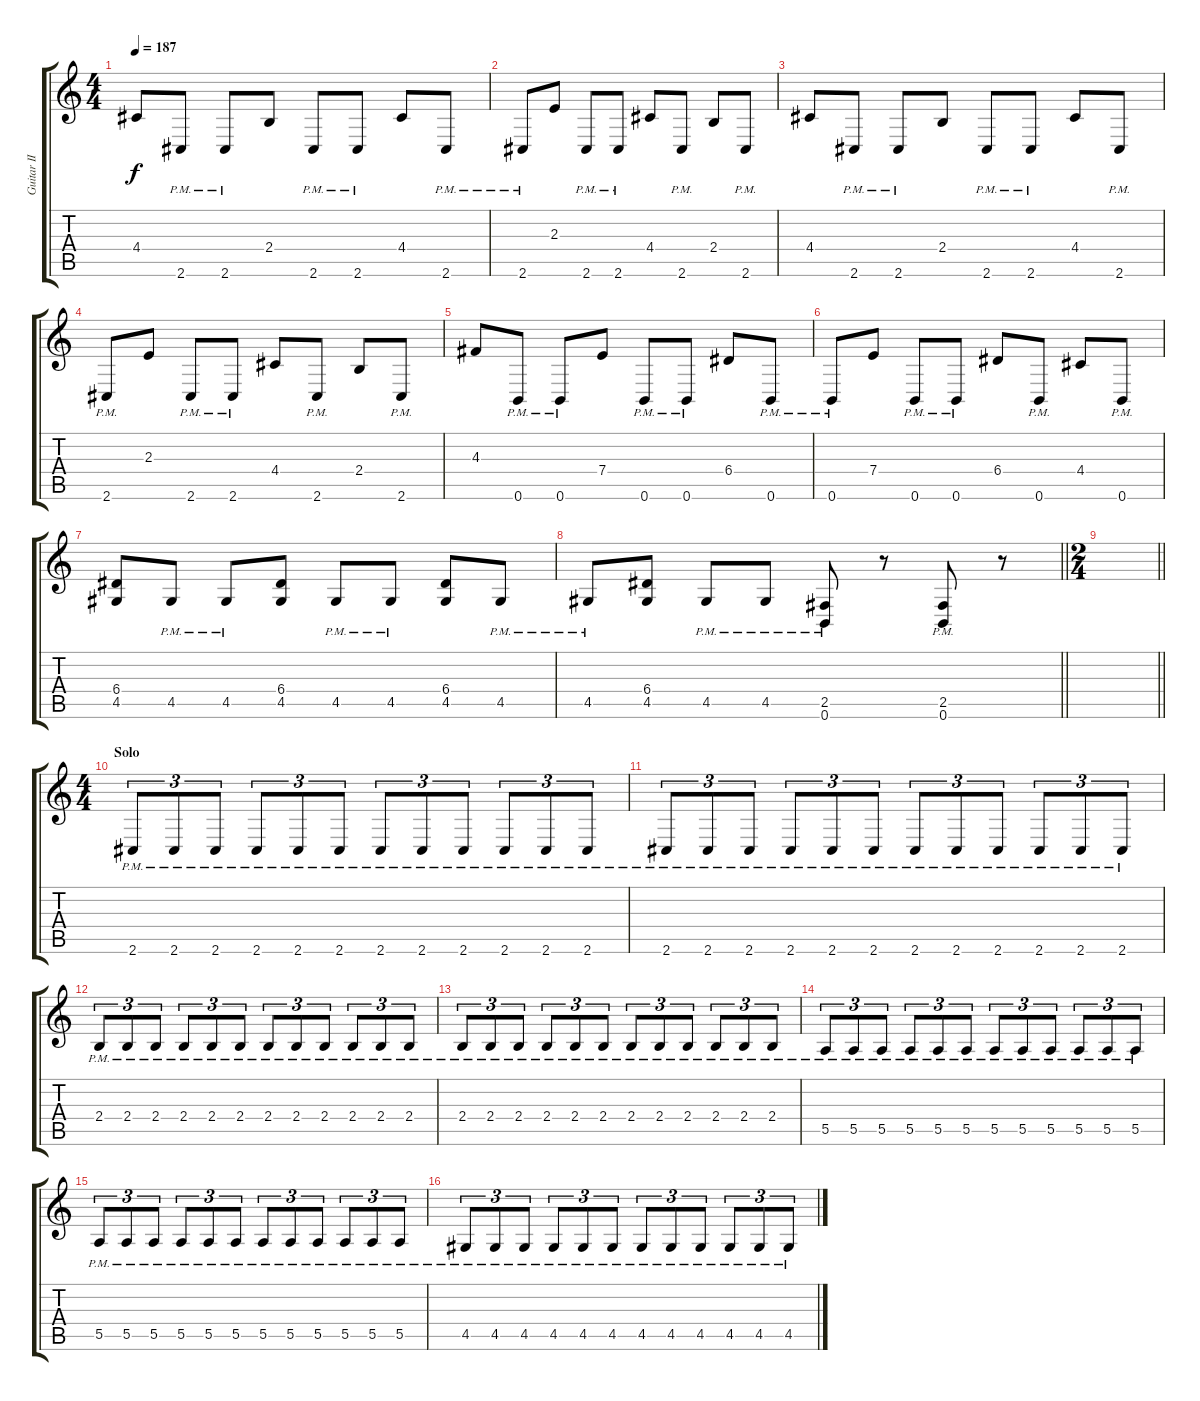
\track ("Guitar II" "Guitar II") {instrument distortionguitar}
\staff {score tabs}
\tuning (B3 Gb3 D3 A2 E2 B1) {hide}
\ts (4 4)
\section ("" "")
\tempo 187
\clef g2
\ks c
4.4.8{dy f} 2.6{pm}.8 2.6{pm}.8 2.4.8 2.6{pm}.8 2.6{pm}.8 4.4.8 2.6{pm}.8 |
2.6{pm}.8 2.3.8 2.6{pm}.8 2.6{pm}.8 4.4.8 2.6{pm}.8 2.4.8 2.6{pm}.8 |
4.4.8 2.6{pm}.8 2.6{pm}.8 2.4.8 2.6{pm}.8 2.6{pm}.8 4.4.8 2.6{pm}.8 |
2.6{pm}.8 2.3.8 2.6{pm}.8 2.6{pm}.8 4.4.8 2.6{pm}.8 2.4.8 2.6{pm}.8 |
4.3.8 0.6{pm}.8 0.6{pm}.8 7.4.8 0.6{pm}.8 0.6{pm}.8 6.4.8 0.6{pm}.8 |
0.6{pm}.8 7.4.8 0.6{pm}.8 0.6{pm}.8 6.4.8 0.6{pm}.8 4.4.8 0.6{pm}.8 |
(6.4 4.5).8 4.5{pm}.8 4.5{pm}.8 (6.4 4.5).8 4.5{pm}.8 4.5{pm}.8 (6.4 4.5).8 4.5{pm}.8 |
\barLineRight lightlight
4.5{pm}.8 (6.4 4.5).8 4.5{pm}.8 4.5{pm}.8 (2.5{pm} 0.6{pm}).8 r.8 (2.5{pm} 0.6{pm}).8 r.8 |
\ts (2 4)
\barLineRight lightlight
|
\ts (4 4)
\section ("" "Solo")
2.6{pm}.8{tu (3 2) volume 16} 2.6{pm}.8{tu (3 2)} 2.6{pm}.8{tu (3 2)} 2.6{pm}.8{tu (3 2)} 2.6{pm}.8{tu (3 2)} 2.6{pm}.8{tu (3 2)} 2.6{pm}.8{tu (3 2)} 2.6{pm}.8{tu (3 2)} 2.6{pm}.8{tu (3 2)} 2.6{pm}.8{tu (3 2)} 2.6{pm}.8{tu (3 2)} 2.6{pm}.8{tu (3 2)} |
2.6{pm}.8{tu (3 2)} 2.6{pm}.8{tu (3 2)} 2.6{pm}.8{tu (3 2)} 2.6{pm}.8{tu (3 2)} 2.6{pm}.8{tu (3 2)} 2.6{pm}.8{tu (3 2)} 2.6{pm}.8{tu (3 2)} 2.6{pm}.8{tu (3 2)} 2.6{pm}.8{tu (3 2)} 2.6{pm}.8{tu (3 2)} 2.6{pm}.8{tu (3 2)} 2.6{pm}.8{tu (3 2)} |
2.4{pm}.8{tu (3 2)} 2.4{pm}.8{tu (3 2)} 2.4{pm}.8{tu (3 2)} 2.4{pm}.8{tu (3 2)} 2.4{pm}.8{tu (3 2)} 2.4{pm}.8{tu (3 2)} 2.4{pm}.8{tu (3 2)} 2.4{pm}.8{tu (3 2)} 2.4{pm}.8{tu (3 2)} 2.4{pm}.8{tu (3 2)} 2.4{pm}.8{tu (3 2)} 2.4{pm}.8{tu (3 2)} |
2.4{pm}.8{tu (3 2)} 2.4{pm}.8{tu (3 2)} 2.4{pm}.8{tu (3 2)} 2.4{pm}.8{tu (3 2)} 2.4{pm}.8{tu (3 2)} 2.4{pm}.8{tu (3 2)} 2.4{pm}.8{tu (3 2)} 2.4{pm}.8{tu (3 2)} 2.4{pm}.8{tu (3 2)} 2.4{pm}.8{tu (3 2)} 2.4{pm}.8{tu (3 2)} 2.4{pm}.8{tu (3 2)} |
5.5{pm}.8{tu (3 2)} 5.5{pm}.8{tu (3 2)} 5.5{pm}.8{tu (3 2)} 5.5{pm}.8{tu (3 2)} 5.5{pm}.8{tu (3 2)} 5.5{pm}.8{tu (3 2)} 5.5{pm}.8{tu (3 2)} 5.5{pm}.8{tu (3 2)} 5.5{pm}.8{tu (3 2)} 5.5{pm}.8{tu (3 2)} 5.5{pm}.8{tu (3 2)} 5.5{pm}.8{tu (3 2)} |
5.5{pm}.8{tu (3 2)} 5.5{pm}.8{tu (3 2)} 5.5{pm}.8{tu (3 2)} 5.5{pm}.8{tu (3 2)} 5.5{pm}.8{tu (3 2)} 5.5{pm}.8{tu (3 2)} 5.5{pm}.8{tu (3 2)} 5.5{pm}.8{tu (3 2)} 5.5{pm}.8{tu (3 2)} 5.5{pm}.8{tu (3 2)} 5.5{pm}.8{tu (3 2)} 5.5{pm}.8{tu (3 2)} |
4.5{pm}.8{tu (3 2)} 4.5{pm}.8{tu (3 2)} 4.5{pm}.8{tu (3 2)} 4.5{pm}.8{tu (3 2)} 4.5{pm}.8{tu (3 2)} 4.5{pm}.8{tu (3 2)} 4.5{pm}.8{tu (3 2)} 4.5{pm}.8{tu (3 2)} 4.5{pm}.8{tu (3 2)} 4.5{pm}.8{tu (3 2)} 4.5{pm}.8{tu (3 2)} 4.5{pm}.8{tu (3 2)}
